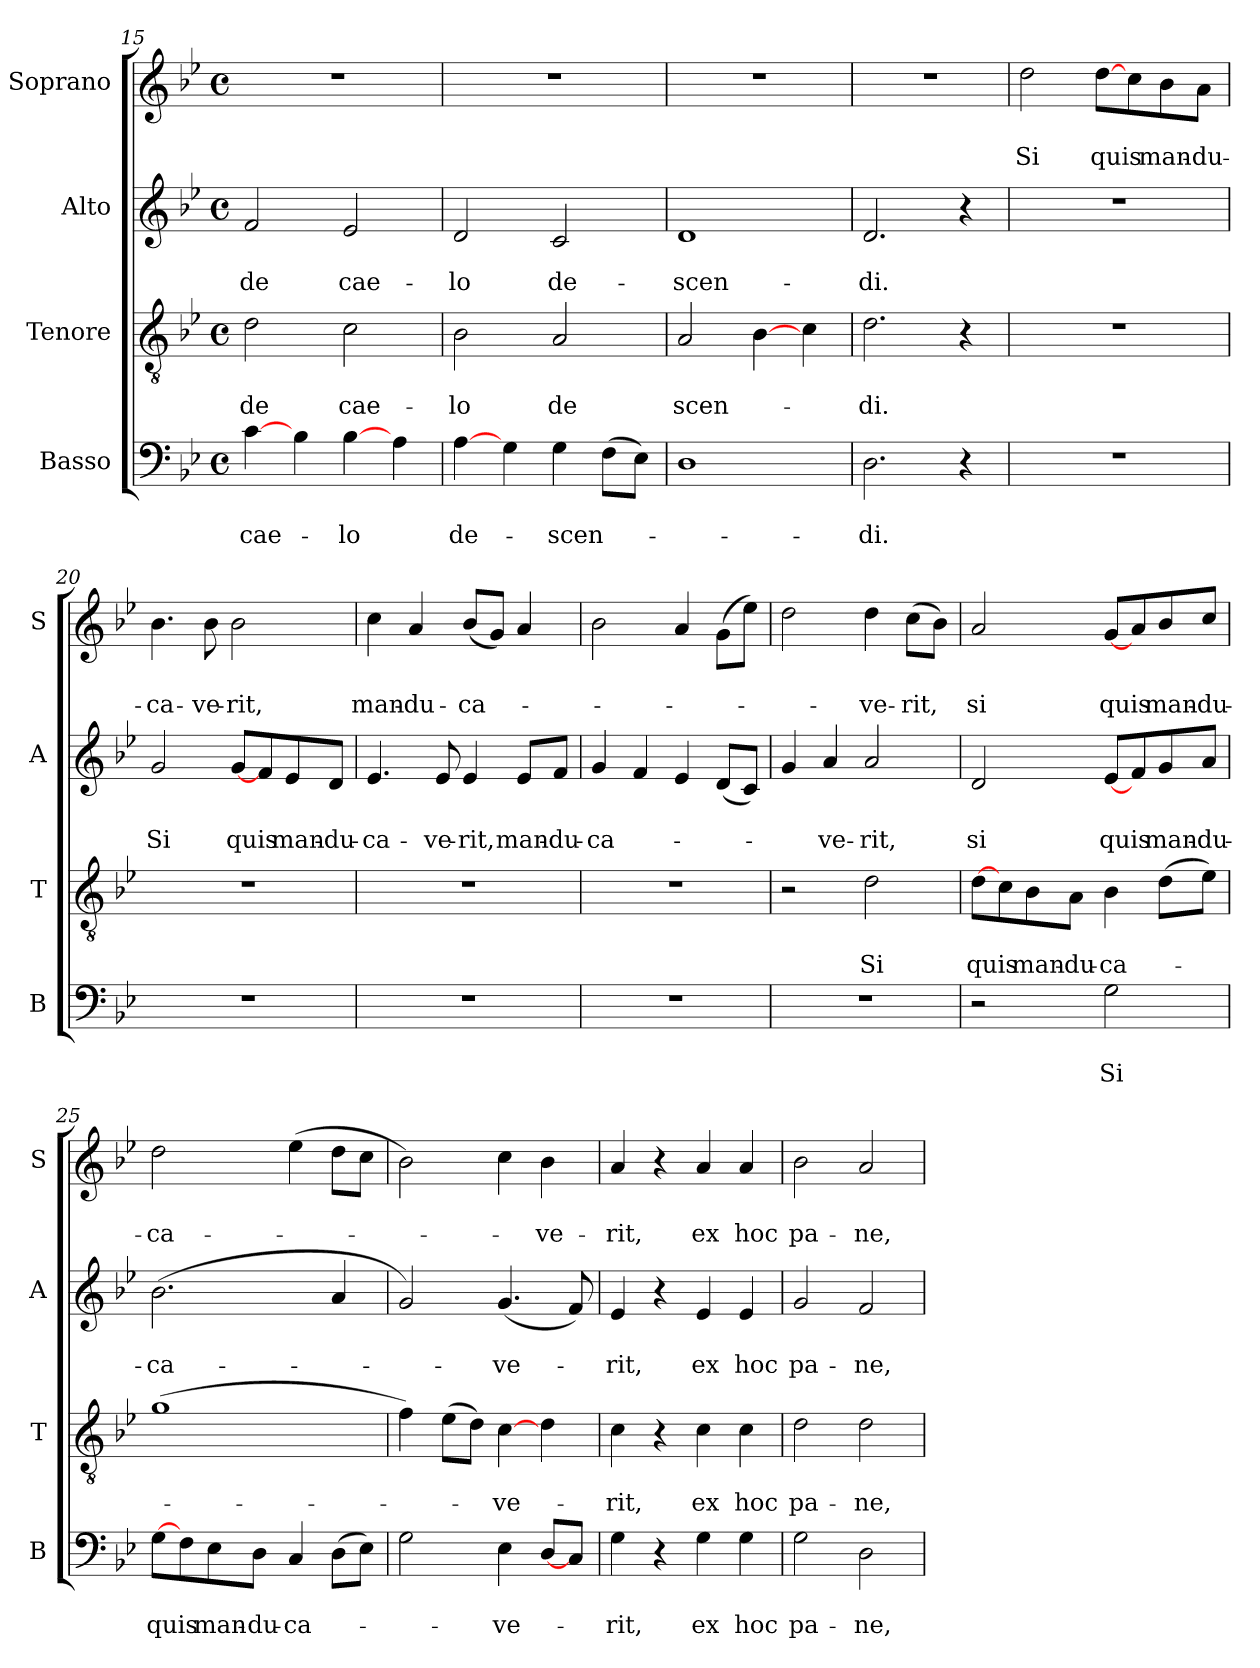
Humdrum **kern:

**kern	**text	**text	**kern	**text	**text	**kern	**text	**text	**kern	**text	**text
*part4	*part4	*part4	*part3	*part3	*part3	*part2	*part2	*part2	*part1	*part1	*part1
*staff4	*staff4	*staff4	*staff3	*staff3	*staff3	*staff2	*staff2	*staff2	*staff1	*staff1	*staff1
*I"Basso	*	*	*I"Tenore	*	*	*I"Alto	*	*	*I"Soprano	*	*
*I'B	*	*	*I'T	*	*	*I'A	*	*	*I'S	*	*
*clefF4	*	*	*clefGv2	*	*	*clefG2	*	*	*clefG2	*	*
*k[b-e-]	*	*	*k[b-e-]	*	*	*k[b-e-]	*	*	*k[b-e-]	*	*
*g:	*	*	*g:	*	*	*g:	*	*	*g:	*	*
*M4/4	*	*	*M4/4	*	*	*M4/4	*	*	*M4/4	*	*
*met(c)	*	*	*met(c)	*	*	*met(c)	*	*	*met(c)	*	*
=15	=15	=15	=15	=15	=15	=15	=15	=15	=15	=15	=15
[4c\	.	cae-	2d\	.	de	2f/	.	de	1r	.	.
4B-\	.	.	.	.	.	.	.	.	.	.	.
[4B-\	.	-lo	2c\	.	cae-	2e-/	.	cae-	.	.	.
4A\	.	.	.	.	.	.	.	.	.	.	.
=16	=16	=16	=16	=16	=16	=16	=16	=16	=16	=16	=16
[4A\	.	de-	2B-\	.	-lo	2d/	.	-lo	1r	.	.
4G\	.	.	.	.	.	.	.	.	.	.	.
4G\	.	-scen-	2A/	.	de	2c/	.	de-	.	.	.
(8F\L	.	.	.	.	.	.	.	.	.	.	.
8E-\J)	.	.	.	.	.	.	.	.	.	.	.
=17	=17	=17	=17	=17	=17	=17	=17	=17	=17	=17	=17
1D	.	.	2A/	.	scen-	1d	.	-scen-	1r	.	.
.	.	.	[4B-\	.	.	.	.	.	.	.	.
.	.	.	4c\	.	.	.	.	.	.	.	.
!!LO:LB:g=z
=18	=18	=18	=18	=18	=18	=18	=18	=18	=18	=18	=18
2.D\	.	-di.	2.d\	.	-di.	2.d/	.	-di.	1r	.	.
4r	.	.	4r	.	.	4r	.	.	.	.	.
=19	=19	=19	=19	=19	=19	=19	=19	=19	=19	=19	=19
1r	.	.	1r	.	.	1r	.	.	2dd\	.	Si
.	.	.	.	.	.	.	.	.	[8dd\L	.	quis
.	.	.	.	.	.	.	.	.	8cc\	.	.
.	.	.	.	.	.	.	.	.	8b-\	.	man-
.	.	.	.	.	.	.	.	.	8a\J	.	-du-
=20	=20	=20	=20	=20	=20	=20	=20	=20	=20	=20	=20
1r	.	.	1r	.	.	2g/	.	Si	4.b-\	.	-ca-
.	.	.	.	.	.	.	.	.	8b-\	.	-ve-
.	.	.	.	.	.	[8g/L	.	quis	2b-\	.	-rit,
.	.	.	.	.	.	8f/	.	.	.	.	.
.	.	.	.	.	.	8e-/	.	man-	.	.	.
.	.	.	.	.	.	8d/J	.	-du-	.	.	.
=21	=21	=21	=21	=21	=21	=21	=21	=21	=21	=21	=21
1r	.	.	1r	.	.	4.e-/	.	-ca-	4cc\	.	man-
.	.	.	.	.	.	.	.	.	4a/	.	-du-
.	.	.	.	.	.	8e-/	.	-ve-	.	.	.
.	.	.	.	.	.	4e-/	.	-rit,	(8b-/L	.	-ca-
.	.	.	.	.	.	.	.	.	8g/J)	.	.
.	.	.	.	.	.	8e-/L	.	man-	4a/	.	.
.	.	.	.	.	.	8f/J	.	-du-	.	.	.
=22	=22	=22	=22	=22	=22	=22	=22	=22	=22	=22	=22
1r	.	.	1r	.	.	4g/	.	-ca-	2b-\	.	.
.	.	.	.	.	.	4f/	.	.	.	.	.
.	.	.	.	.	.	4e-/	.	.	4a/	.	.
.	.	.	.	.	.	(8d/L	.	.	(8g\L	.	.
.	.	.	.	.	.	8c/J)	.	.	8ee-\J)	.	.
!!LO:LB:g=z
=23	=23	=23	=23	=23	=23	=23	=23	=23	=23	=23	=23
1r	.	.	2r	.	.	4g/	.	.	2dd\	.	.
.	.	.	.	.	.	4a/	.	-ve-	.	.	.
.	.	.	2d\	.	Si	2a/	.	-rit,	4dd\	.	-ve-
.	.	.	.	.	.	.	.	.	(8cc\L	.	-rit,
.	.	.	.	.	.	.	.	.	8b-\J)	.	.
=24	=24	=24	=24	=24	=24	=24	=24	=24	=24	=24	=24
2r	.	.	[8d\L	.	quis	2d/	.	si	2a/	.	si
.	.	.	8c\	.	.	.	.	.	.	.	.
.	.	.	8B-\	.	man-	.	.	.	.	.	.
.	.	.	8A\J	.	-du-	.	.	.	.	.	.
2G\	.	Si	4B-\	.	-ca-	[8e-/L	.	quis	[8g/L	.	quis
.	.	.	.	.	.	8f/	.	.	8a/	.	.
.	.	.	(8d\L	.	.	8g/	.	man-	8b-/	.	man-
.	.	.	8e-\J)	.	.	8a/J	.	-du-	8cc/J	.	-du-
=25	=25	=25	=25	=25	=25	=25	=25	=25	=25	=25	=25
[8G\L	.	quis	(1g	.	.	(2.b-\	.	-ca-	2dd\	.	-ca-
8F\	.	.	.	.	.	.	.	.	.	.	.
8E-\	.	man-	.	.	.	.	.	.	.	.	.
8D\J	.	-du-	.	.	.	.	.	.	.	.	.
4C/	.	-ca-	.	.	.	.	.	.	(4ee-\	.	.
(8D\L	.	.	.	.	.	4a/	.	.	8dd\L	.	.
8E-\J)	.	.	.	.	.	.	.	.	8cc\J	.	.
=26	=26	=26	=26	=26	=26	=26	=26	=26	=26	=26	=26
2G\	.	.	4f\)	.	.	2g/)	.	.	2b-\)	.	.
.	.	.	(8e-\L	.	.	.	.	.	.	.	.
.	.	.	8d\J)	.	.	.	.	.	.	.	.
4E-\	.	-ve-	[4c\	.	-ve-	(4.g/	.	-ve-	4cc\	.	.
[8D/L	.	.	4d\	.	.	.	.	.	4b-\	.	-ve-
8C/J	.	.	.	.	.	8f/)	.	.	.	.	.
!!LO:PB:g=z
=27	=27	=27	=27	=27	=27	=27	=27	=27	=27	=27	=27
4G\	.	-rit,	4c\	.	-rit,	4e-/	.	-rit,	4a/	.	-rit,
4r	.	.	4r	.	.	4r	.	.	4r	.	.
4G\	.	ex	4c\	.	ex	4e-/	.	ex	4a/	.	ex
4G\	.	hoc	4c\	.	hoc	4e-/	.	hoc	4a/	.	hoc
=28	=28	=28	=28	=28	=28	=28	=28	=28	=28	=28	=28
2G\	.	pa-	2d\	.	pa-	2g/	.	pa-	2b-\	.	pa-
2D\	.	-ne,	2d\	.	-ne,	2f/	.	-ne,	2a/	.	-ne,
=	=	=	=	=	=	=	=	=	=	=	=
*-	*-	*-	*-	*-	*-	*-	*-	*-	*-	*-	*-
